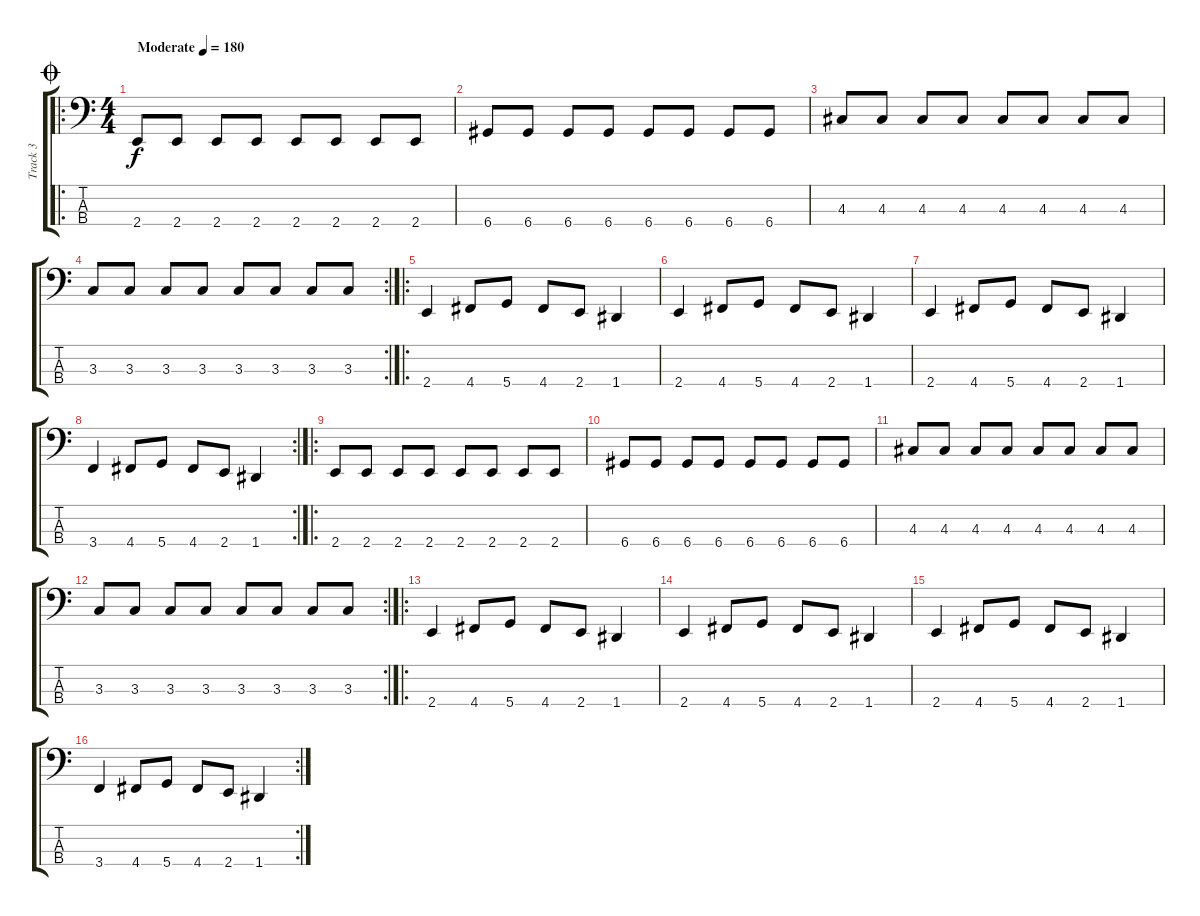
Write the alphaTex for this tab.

\track ("Track 3" "Track 3") {instrument electricbassfinger}
\staff {score tabs}
\tuning (G2 D2 A1 D1) {hide}
\ro
\ts (4 4)
\jump coda
\tempo (180 "Moderate")
\clef f4
\ks c
2.4.8{dy f instrument electricbassfinger} 2.4.8 2.4.8 2.4.8 2.4.8 2.4.8 2.4.8 2.4.8 |
6.4.8 6.4.8 6.4.8 6.4.8 6.4.8 6.4.8 6.4.8 6.4.8 |
4.3.8 4.3.8 4.3.8 4.3.8 4.3.8 4.3.8 4.3.8 4.3.8 |
\rc 2
3.3.8 3.3.8 3.3.8 3.3.8 3.3.8 3.3.8 3.3.8 3.3.8 |
\ro
2.4.4 4.4.8 5.4.8 4.4.8 2.4.8 1.4.4 |
2.4.4 4.4.8 5.4.8 4.4.8 2.4.8 1.4.4 |
2.4.4 4.4.8 5.4.8 4.4.8 2.4.8 1.4.4 |
\rc 2
3.4.4 4.4.8 5.4.8 4.4.8 2.4.8 1.4.4 |
\ro
2.4.8 2.4.8 2.4.8 2.4.8 2.4.8 2.4.8 2.4.8 2.4.8 |
6.4.8 6.4.8 6.4.8 6.4.8 6.4.8 6.4.8 6.4.8 6.4.8 |
4.3.8 4.3.8 4.3.8 4.3.8 4.3.8 4.3.8 4.3.8 4.3.8 |
\rc 2
3.3.8 3.3.8 3.3.8 3.3.8 3.3.8 3.3.8 3.3.8 3.3.8 |
\ro
2.4.4 4.4.8 5.4.8 4.4.8 2.4.8 1.4.4 |
2.4.4 4.4.8 5.4.8 4.4.8 2.4.8 1.4.4 |
2.4.4 4.4.8 5.4.8 4.4.8 2.4.8 1.4.4 |
\rc 2
3.4.4 4.4.8 5.4.8 4.4.8 2.4.8 1.4.4
